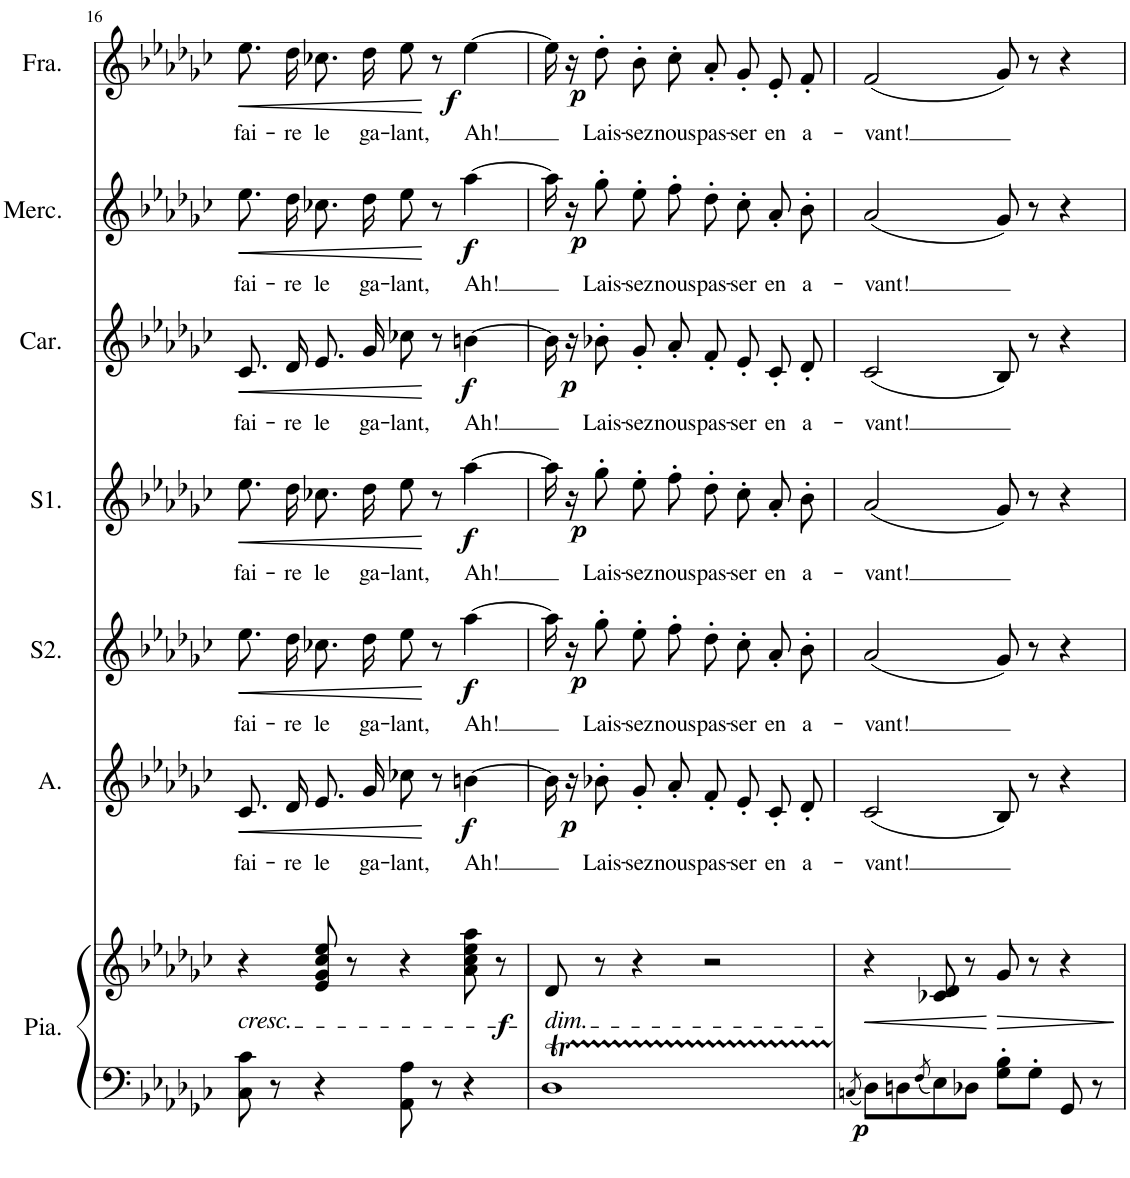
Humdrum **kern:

**kern	**kern	**dynam	**kern	**text	**dynam	**kern	**text	**dynam	**kern	**text	**dynam	**kern	**text	**dynam	**kern	**text	**dynam	**kern	**text	**dynam
*part7	*part7	*part7	*part6	*part6	*part6	*part5	*part5	*part5	*part4	*part4	*part4	*part3	*part3	*part3	*part2	*part2	*part2	*part1	*part1	*part1
*staff8	*staff7	*staff7/8	*staff6	*staff6	*staff6	*staff5	*staff5	*staff5	*staff4	*staff4	*staff4	*staff3	*staff3	*staff3	*staff2	*staff2	*staff2	*staff1	*staff1	*staff1
*I"Piano	*	*	*I"Alto	*	*	*I"Soprano 2	*	*	*I"Soprano 1	*	*	*I"Carmen	*	*	*I"Mercedes	*	*	*I"Fraquita	*	*
*I'Pia.	*	*	*I'A.	*	*	*I'S2.	*	*	*I'S1.	*	*	*I'Car.	*	*	*I'Merc.	*	*	*I'Fra.	*	*
!!LO:PB:g=z
*clefF4	*clefG2	*	*clefG2	*	*	*clefG2	*	*	*clefG2	*	*	*clefG2	*	*	*clefG2	*	*	*clefG2	*	*
*k[b-e-a-d-g-c-]	*k[b-e-a-d-g-c-]	*	*k[b-e-a-d-g-c-]	*	*	*k[b-e-a-d-g-c-]	*	*	*k[b-e-a-d-g-c-]	*	*	*k[b-e-a-d-g-c-]	*	*	*k[b-e-a-d-g-c-]	*	*	*k[b-e-a-d-g-c-]	*	*
*M4/4	*M4/4	*	*M4/4	*	*	*M4/4	*	*	*M4/4	*	*	*M4/4	*	*	*M4/4	*	*	*M4/4	*	*
=16	=16	=16	=16	=16	=16	=16	=16	=16	=16	=16	=16	=16	=16	=16	=16	=16	=16	=16	=16	=16
!	!LO:TX:b:i:t=cresc.	!	!	!	!	!	!	!	!	!	!	!	!	!	!	!	!	!	!	!
!	!	!	!	!LO:LY:b	!LO:HP:b	!	!LO:LY:b	!LO:HP:b	!	!LO:LY:b	!LO:HP:b	!	!LO:LY:b	!LO:HP:b	!	!LO:LY:b	!LO:HP:b	!	!LO:LY:b	!LO:HP:b
8C-\ 8c-\	4r	.	8.c-/L	fai-	<	8.ee-\L	fai-	<	8.ee-\L	fai-	<	8.c-/L	fai-	<	8.ee-\L	fai-	<	8.ee-\L	fai-	<
8r	.	.	.	.	.	.	.	.	.	.	.	.	.	.	.	.	.	.	.	.
!	!	!	!	!LO:LY:b	!	!	!LO:LY:b	!	!	!LO:LY:b	!	!	!LO:LY:b	!	!	!LO:LY:b	!	!	!LO:LY:b	!
.	.	.	16d-/Jk	-re	.	16dd-\Jk	-re	.	16dd-\Jk	-re	.	16d-/Jk	-re	.	16dd-\Jk	-re	.	16dd-\Jk	-re	.
!	!	!	!	!LO:LY:b	!	!	!LO:LY:b	!	!	!LO:LY:b	!	!	!LO:LY:b	!	!	!LO:LY:b	!	!	!LO:LY:b	!
4r	8e-/ 8g-/ 8cc-/ 8ee-/	.	8.e-/L	le	.	8.cc-X\L	le	.	8.cc-X\L	le	.	8.e-/L	le	.	8.cc-X\L	le	.	8.cc-X\L	le	.
.	8r	.	.	.	.	.	.	.	.	.	.	.	.	.	.	.	.	.	.	.
!	!	!	!	!LO:LY:b	!	!	!LO:LY:b	!	!	!LO:LY:b	!	!	!LO:LY:b	!	!	!LO:LY:b	!	!	!LO:LY:b	!
.	.	.	16g-/Jk	ga-	.	16dd-\Jk	ga-	.	16dd-\Jk	ga-	.	16g-/Jk	ga-	.	16dd-\Jk	ga-	.	16dd-\Jk	ga-	.
!	!	!	!	!LO:LY:b	!	!	!LO:LY:b	!	!	!LO:LY:b	!	!	!LO:LY:b	!	!	!LO:LY:b	!	!	!LO:LY:b	!
8AA-\ 8A-\	4r	.	8cc-X\	-lant,	.	8ee-\	-lant,	.	8ee-\	-lant,	.	8cc-X\	-lant,	.	8ee-\	-lant,	.	8ee-\	-lant,	.
!	!	!	!	!	!LO:DY:n=1:b	!	!	!LO:DY:n=1:b	!	!	!LO:DY:n=1:b	!	!	!LO:DY:n=1:b	!	!	!LO:DY:n=1:b	!	!	!
8r	.	.	8r	.	[ f	8r	.	[ f	8r	.	[ f	8r	.	[ f	8r	.	[ f	8r	.	[
!	!	!	!	!LO:LY:b	!	!	!LO:LY:b	!	!	!LO:LY:b	!	!	!LO:LY:b	!	!	!LO:LY:b	!	!	!LO:LY:b	!LO:DY:b
4r	8a-\ 8cc-\ 8ee-\ 8aa-\	.	[4bn\	Ah!	.	[4aa-\	Ah!	.	[4aa-\	Ah!	.	[4bn\	Ah!	.	[4aa-\	Ah!	.	[4ee-\	Ah!	f
!	!	!LO:DY:b	!	!	!	!	!	!	!	!	!	!	!	!	!	!	!	!	!	!
.	8r	f	.	.	.	.	.	.	.	.	.	.	.	.	.	.	.	.	.	.
=17	=17	=17	=17	=17	=17	=17	=17	=17	=17	=17	=17	=17	=17	=17	=17	=17	=17	=17	=17	=17
!	!LO:TX:b:i:t=dim.	!	!	!	!	!	!	!	!	!	!	!	!	!	!	!	!	!	!	!
1D-T	8d-/	.	16b\]	.	.	16aa-\]	.	.	16aa-\]	.	.	16b\]	.	.	16aa-\]	.	.	16ee-\]	.	.
!	!	!	!	!	!	!	!	!LO:DY:b	!	!	!LO:DY:b	!	!	!	!	!	!LO:DY:b	!	!	!
.	.	.	16r	.	.	16r	.	p	16r	.	p	16r	.	.	16r	.	p	16r	.	.
!	!	!	!	!LO:LY:b	!LO:DY:b	!	!LO:LY:b	!	!	!LO:LY:b	!	!	!LO:LY:b	!LO:DY:b	!	!LO:LY:b	!	!	!LO:LY:b	!LO:DY:b
.	8r	.	8b-X'\	Lais-	p	8gg-'\	Lais-	.	8gg-'\	Lais-	.	8b-X'\	Lais-	p	8gg-'\	Lais-	.	8dd-'\	Lais-	p
!	!	!	!	!LO:LY:b	!	!	!LO:LY:b	!	!	!LO:LY:b	!	!	!LO:LY:b	!	!	!LO:LY:b	!	!	!LO:LY:b	!
.	4r	.	8g-'/L	-sez	.	8ee-'\L	-sez	.	8ee-'\L	-sez	.	8g-'/L	-sez	.	8ee-'\L	-sez	.	8b-'\L	-sez	.
!	!	!	!	!LO:LY:b	!	!	!LO:LY:b	!	!	!LO:LY:b	!	!	!LO:LY:b	!	!	!LO:LY:b	!	!	!LO:LY:b	!
.	.	.	8a-'/J	nous	.	8ff'\J	nous	.	8ff'\J	nous	.	8a-'/J	nous	.	8ff'\J	nous	.	8cc-'\J	nous	.
!	!	!	!	!LO:LY:b	!	!	!LO:LY:b	!	!	!LO:LY:b	!	!	!LO:LY:b	!	!	!LO:LY:b	!	!	!LO:LY:b	!
.	2r	.	8f'/L	pas-	.	8dd-'\L	pas-	.	8dd-'\L	pas-	.	8f'/L	pas-	.	8dd-'\L	pas-	.	8a-'/L	pas-	.
!	!	!	!	!LO:LY:b	!	!	!LO:LY:b	!	!	!LO:LY:b	!	!	!LO:LY:b	!	!	!LO:LY:b	!	!	!LO:LY:b	!
.	.	.	8e-'/J	-ser	.	8cc-'\J	-ser	.	8cc-'\J	-ser	.	8e-'/J	-ser	.	8cc-'\J	-ser	.	8g-'/J	-ser	.
!	!	!	!	!LO:LY:b	!	!	!LO:LY:b	!	!	!LO:LY:b	!	!	!LO:LY:b	!	!	!LO:LY:b	!	!	!LO:LY:b	!
.	.	.	8c-'/L	en	.	8a-'/L	en	.	8a-'/L	en	.	8c-'/L	en	.	8a-'/L	en	.	8e-'/L	en	.
!	!	!	!	!LO:LY:b	!	!	!LO:LY:b	!	!	!LO:LY:b	!	!	!LO:LY:b	!	!	!LO:LY:b	!	!	!LO:LY:b	!
.	.	.	8d-'/J	a-	.	8b-'/J	a-	.	8b-'/J	a-	.	8d-'/J	a-	.	8b-'/J	a-	.	8f'/J	a-	.
=18	=18	=18	=18	=18	=18	=18	=18	=18	=18	=18	=18	=18	=18	=18	=18	=18	=18	=18	=18	=18
8qCn/	.	.	.	.	.	.	.	.	.	.	.	.	.	.	.	.	.	.	.	.
!	!	!LO:HP:b	!	!LO:LY:b	!	!	!LO:LY:b	!	!	!LO:LY:b	!	!	!LO:LY:b	!	!	!LO:LY:b	!	!	!LO:LY:b	!
!	!	!LO:DY:n=1:b=2	!	!	!	!	!	!	!	!	!	!	!	!	!	!	!	!	!	!
8D-\L	4r	< p	(2c-/	-vant!	.	(2a-/	-vant!	.	(2a-/	-vant!	.	(2c-/	-vant!	.	(2a-/	-vant!	.	(2f/	-vant!	.
8Dn\	.	.	.	.	.	.	.	.	.	.	.	.	.	.	.	.	.	.	.	.
8qF/	.	.	.	.	.	.	.	.	.	.	.	.	.	.	.	.	.	.	.	.
8E-\	8c-X/ 8d-/	.	.	.	.	.	.	.	.	.	.	.	.	.	.	.	.	.	.	.
8D-X\J	8r	.	.	.	.	.	.	.	.	.	.	.	.	.	.	.	.	.	.	.
!	!	!LO:HP:n=1:b	!	!	!	!	!	!	!	!	!	!	!	!	!	!	!	!	!	!
8G-\' 8B-\'L	8g-/	[ >	8B-/)	.	.	8g-/)	.	.	8g-/)	.	.	8B-/)	.	.	8g-/)	.	.	8g-/)	.	.
8G-'\J	8r	.	8r	.	.	8r	.	.	8r	.	.	8r	.	.	8r	.	.	8r	.	.
8GG-/	4r	.	4r	.	.	4r	.	.	4r	.	.	4r	.	.	4r	.	.	4r	.	.
8r	.	.	.	.	.	.	.	.	.	.	.	.	.	.	.	.	.	.	.	.
.	.	]	.	.	.	.	.	.	.	.	.	.	.	.	.	.	.	.	.	.
=	=	=	=	=	=	=	=	=	=	=	=	=	=	=	=	=	=	=	=	=
*-	*-	*-	*-	*-	*-	*-	*-	*-	*-	*-	*-	*-	*-	*-	*-	*-	*-	*-	*-	*-
